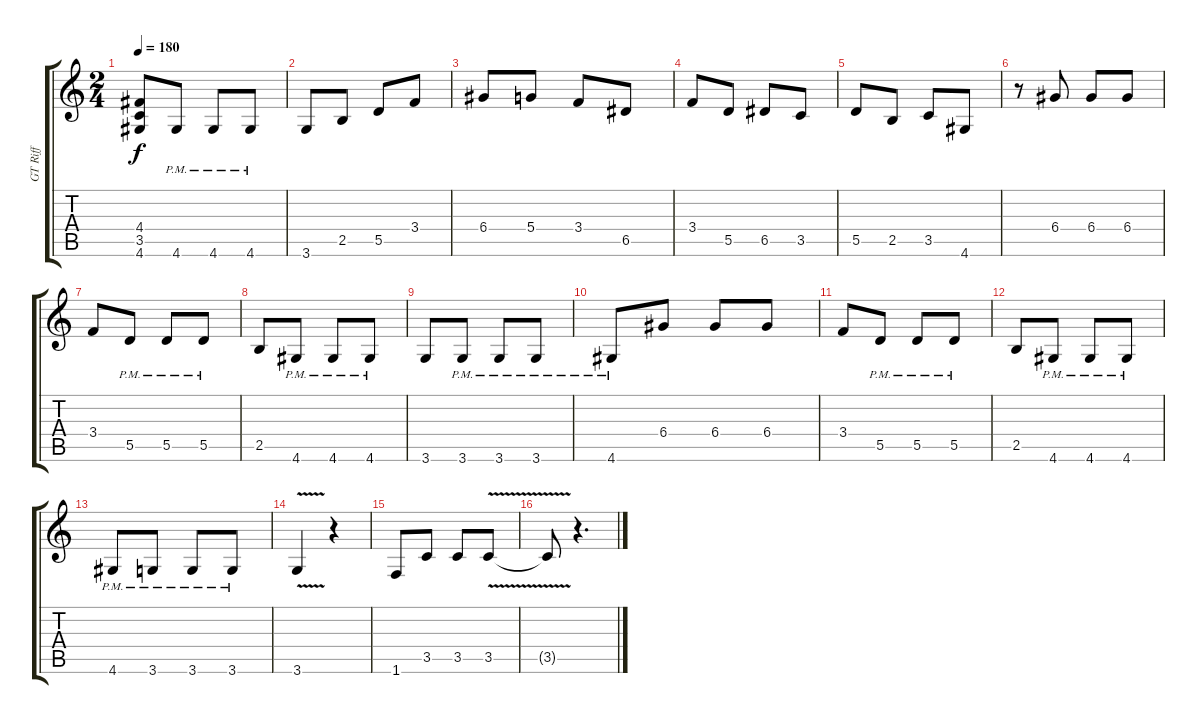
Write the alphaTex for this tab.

\track ("GT Riff" "GT Riff") {instrument overdrivenguitar}
\staff {score tabs}
\tuning (E4 B3 G3 D3 A2 E2) {hide}
\ts (2 4)
\tempo 180
\clef g2
\ks c
(4.4 3.5 4.6).8{dy f} 4.6{pm}.8 4.6{pm}.8 4.6{pm}.8 |
3.6.8 2.5.8 5.5.8 3.4.8 |
6.4.8 5.4.8 3.4.8 6.5.8 |
3.4.8 5.5.8 6.5.8 3.5.8 |
5.5.8 2.5.8 3.5.8 4.6.8 |
r.8 6.4.8 6.4.8 6.4.8 |
3.4.8 5.5{pm}.8 5.5{pm}.8 5.5{pm}.8 |
2.5.8 4.6{pm}.8 4.6{pm}.8 4.6{pm}.8 |
3.6.8 3.6{pm}.8 3.6{pm}.8 3.6{pm}.8 |
4.6{pm}.8 6.4.8 6.4.8 6.4.8 |
3.4.8 5.5{pm}.8 5.5{pm}.8 5.5{pm}.8 |
2.5.8 4.6{pm}.8 4.6{pm}.8 4.6{pm}.8 |
4.6{pm}.8 3.6{pm}.8 3.6{pm}.8 3.6{pm}.8 |
3.6{v}.4 r.4 |
1.6.8 3.5.8 3.5.8 3.5{v}.8 |
3.5{t}.8 r.4{d}
